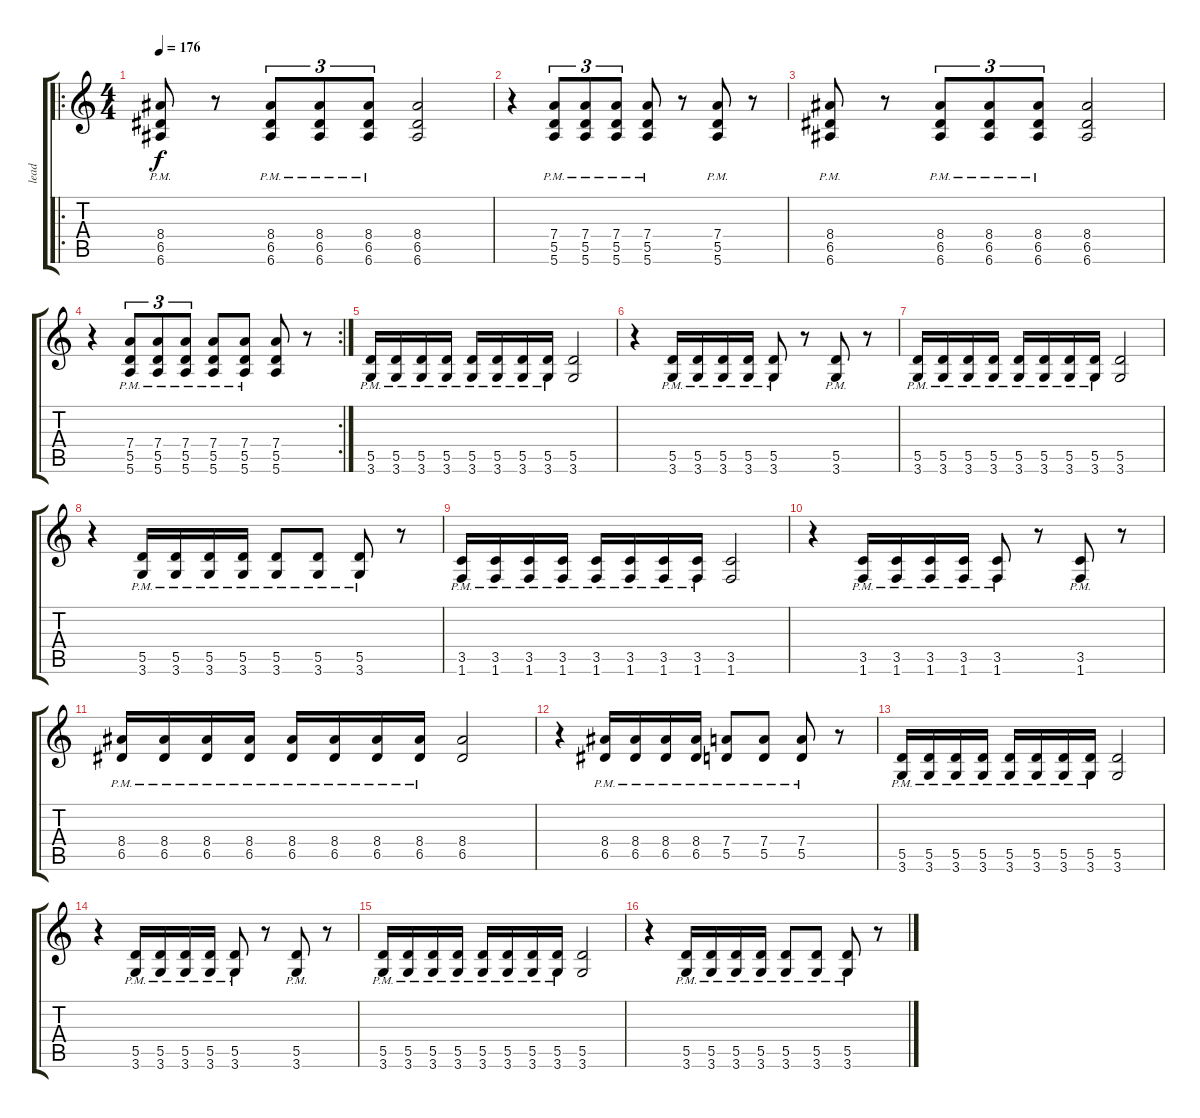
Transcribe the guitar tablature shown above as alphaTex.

\track ("lead" "lead") {instrument electricguitarclean}
\staff {score tabs}
\tuning (E4 B3 G3 D3 A2 E2) {hide}
\ro
\ts (4 4)
\tempo 176
\clef g2
\ks c
(8.4{pm} 6.5{pm} 6.6{pm}).8{dy f} r.8 (8.4{pm} 6.5{pm} 6.6{pm}).8{tu (3 2)} (8.4{pm} 6.5{pm} 6.6{pm}).8{tu (3 2)} (8.4{pm} 6.5{pm} 6.6{pm}).8{tu (3 2)} (8.4 6.5 6.6).2 |
r.4 (7.4{pm} 5.5{pm} 5.6{pm}).8{tu (3 2)} (7.4{pm} 5.5{pm} 5.6{pm}).8{tu (3 2)} (7.4{pm} 5.5{pm} 5.6{pm}).8{tu (3 2)} (7.4{pm} 5.5{pm} 5.6{pm}).8 r.8 (7.4{pm} 5.5{pm} 5.6{pm}).8 r.8 |
(8.4{pm} 6.5{pm} 6.6{pm}).8 r.8 (8.4{pm} 6.5{pm} 6.6{pm}).8{tu (3 2)} (8.4{pm} 6.5{pm} 6.6{pm}).8{tu (3 2)} (8.4{pm} 6.5{pm} 6.6{pm}).8{tu (3 2)} (8.4 6.5 6.6).2 |
\rc 2
r.4 (7.4{pm} 5.5{pm} 5.6{pm}).8{tu (3 2)} (7.4{pm} 5.5{pm} 5.6{pm}).8{tu (3 2)} (7.4{pm} 5.5{pm} 5.6{pm}).8{tu (3 2)} (7.4{pm} 5.5{pm} 5.6{pm}).8 (7.4{pm} 5.5{pm} 5.6{pm}).8 (7.4 5.5 5.6).8 r.8 |
(5.5{pm} 3.6{pm}).16 (5.5{pm} 3.6{pm}).16 (5.5{pm} 3.6{pm}).16 (5.5{pm} 3.6{pm}).16 (5.5{pm} 3.6{pm}).16 (5.5{pm} 3.6{pm}).16 (5.5{pm} 3.6{pm}).16 (5.5{pm} 3.6{pm}).16 (5.5 3.6).2 |
r.4 (5.5{pm} 3.6{pm}).16 (5.5{pm} 3.6{pm}).16 (5.5{pm} 3.6{pm}).16 (5.5{pm} 3.6{pm}).16 (5.5{pm} 3.6{pm}).8 r.8 (5.5{pm} 3.6{pm}).8 r.8 |
(5.5{pm} 3.6{pm}).16 (5.5{pm} 3.6{pm}).16 (5.5{pm} 3.6{pm}).16 (5.5{pm} 3.6{pm}).16 (5.5{pm} 3.6{pm}).16 (5.5{pm} 3.6{pm}).16 (5.5{pm} 3.6{pm}).16 (5.5{pm} 3.6{pm}).16 (5.5 3.6).2 |
r.4 (5.5{pm} 3.6{pm}).16 (5.5{pm} 3.6{pm}).16 (5.5{pm} 3.6{pm}).16 (5.5{pm} 3.6{pm}).16 (5.5{pm} 3.6{pm}).8 (5.5{pm} 3.6{pm}).8 (5.5{pm} 3.6{pm}).8 r.8 |
(3.5{pm} 1.6{pm}).16 (3.5{pm} 1.6{pm}).16 (3.5{pm} 1.6{pm}).16 (3.5{pm} 1.6{pm}).16 (3.5{pm} 1.6{pm}).16 (3.5{pm} 1.6{pm}).16 (3.5{pm} 1.6{pm}).16 (3.5{pm} 1.6{pm}).16 (3.5 1.6).2 |
r.4 (3.5{pm} 1.6{pm}).16 (3.5{pm} 1.6{pm}).16 (3.5{pm} 1.6{pm}).16 (3.5{pm} 1.6{pm}).16 (3.5{pm} 1.6{pm}).8 r.8 (3.5{pm} 1.6{pm}).8 r.8 |
(8.4{pm} 6.5{pm}).16 (8.4{pm} 6.5{pm}).16 (8.4{pm} 6.5{pm}).16 (8.4{pm} 6.5{pm}).16 (8.4{pm} 6.5{pm}).16 (8.4{pm} 6.5{pm}).16 (8.4{pm} 6.5{pm}).16 (8.4{pm} 6.5{pm}).16 (8.4 6.5).2 |
r.4 (8.4{pm} 6.5{pm}).16 (8.4{pm} 6.5{pm}).16 (8.4{pm} 6.5{pm}).16 (8.4{pm} 6.5{pm}).16 (7.4{pm} 5.5{pm}).8 (7.4{pm} 5.5{pm}).8 (7.4{pm} 5.5{pm}).8 r.8 |
(5.5{pm} 3.6{pm}).16 (5.5{pm} 3.6{pm}).16 (5.5{pm} 3.6{pm}).16 (5.5{pm} 3.6{pm}).16 (5.5{pm} 3.6{pm}).16 (5.5{pm} 3.6{pm}).16 (5.5{pm} 3.6{pm}).16 (5.5{pm} 3.6{pm}).16 (5.5 3.6).2 |
r.4 (5.5{pm} 3.6{pm}).16 (5.5{pm} 3.6{pm}).16 (5.5{pm} 3.6{pm}).16 (5.5{pm} 3.6{pm}).16 (5.5{pm} 3.6{pm}).8 r.8 (5.5{pm} 3.6{pm}).8 r.8 |
(5.5{pm} 3.6{pm}).16 (5.5{pm} 3.6{pm}).16 (5.5{pm} 3.6{pm}).16 (5.5{pm} 3.6{pm}).16 (5.5{pm} 3.6{pm}).16 (5.5{pm} 3.6{pm}).16 (5.5{pm} 3.6{pm}).16 (5.5{pm} 3.6{pm}).16 (5.5 3.6).2 |
r.4 (5.5{pm} 3.6{pm}).16 (5.5{pm} 3.6{pm}).16 (5.5{pm} 3.6{pm}).16 (5.5{pm} 3.6{pm}).16 (5.5{pm} 3.6{pm}).8 (5.5{pm} 3.6{pm}).8 (5.5{pm} 3.6{pm}).8 r.8
